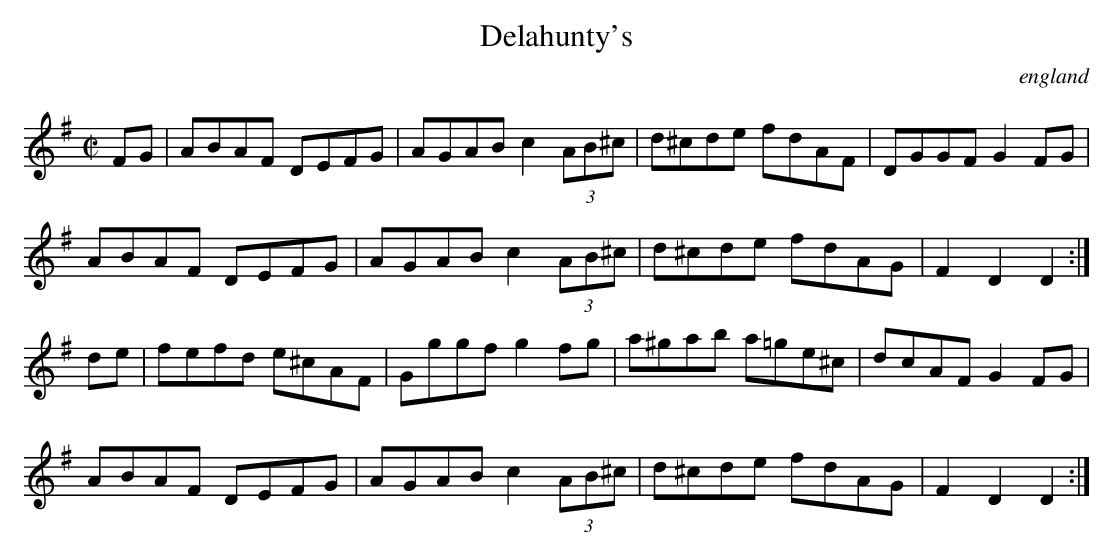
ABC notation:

X:1
T:Delahunty's
O:england
M:C|
L:1/8
K:D Mixolydian
FG|ABAF DEFG|AGAB c2 (3AB^c|d^cde fdAF|DGGF G2FG|
ABAF DEFG|AGAB c2 (3AB^c|d^cde fdAG|F2D2 D2:|
de|fefd e^cAF|Gggf g2fg|a^gab a=ge^c|dcAF G2FG|
ABAF DEFG|AGAB c2 (3AB^c|d^cde fdAG|F2D2 D2:|
